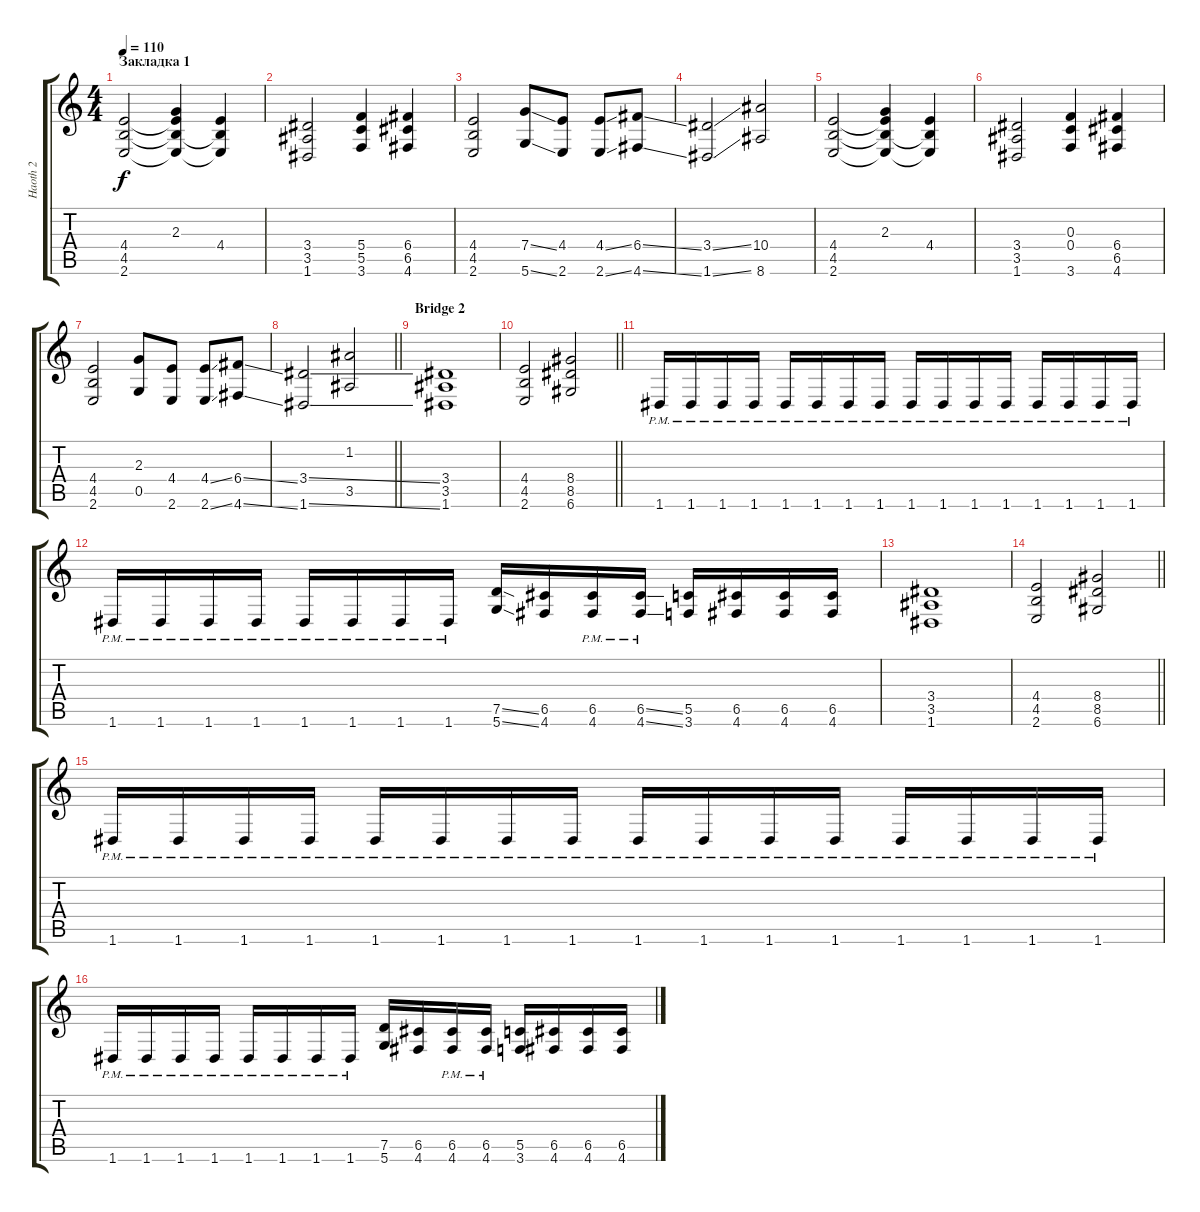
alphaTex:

\track ("Haoth 2" "Haoth 2") {instrument distortionguitar}
\staff {score tabs}
\tuning (D4 A3 F3 C3 G2 D2) {hide}
\ts (4 4)
\section ("" "Закладка 1")
\tempo 110
\clef g2
\ks c
(4.4 4.5 2.6).2{dy f} (2.3 4.4{t} 4.5{t} 2.6{t}).4 (4.4 4.5{t} 2.6{t}).4 |
(3.4 3.5 1.6).2 (5.4 5.5 3.6).4 (6.4 6.5 4.6).4 |
(4.4 4.5 2.6).2 (7.4{ss} 5.6{ss}).8 (4.4 2.6).8 (4.4{ss} 2.6{ss}).8 (6.4{ss} 4.6{ss}).8 |
(3.4{ss} 1.6{ss}).2 (10.4 8.6).2 |
(4.4 4.5 2.6).2 (2.3 4.4{t} 4.5{t} 2.6{t}).4 (4.4 4.5{t} 2.6{t}).4 |
(3.4 3.5 1.6).2 (0.3 0.4 3.6).4 (6.4 6.5 4.6).4 |
(4.4 4.5 2.6).2 (2.3 0.5).8 (4.4 2.6).8 (4.4{ss} 2.6{ss}).8 (6.4{ss} 4.6{ss}).8 |
\barLineRight lightlight
(3.4{ss} 1.6{ss}).2 (1.2 3.5).2 |
\section ("" "Bridge 2")
(3.4 3.5 1.6).1 |
\barLineRight lightlight
(4.4 4.5 2.6).2 (8.4 8.5 6.6).2 |
1.6{pm}.16 1.6{pm}.16 1.6{pm}.16 1.6{pm}.16 1.6{pm}.16 1.6{pm}.16 1.6{pm}.16 1.6{pm}.16 1.6{pm}.16 1.6{pm}.16 1.6{pm}.16 1.6{pm}.16 1.6{pm}.16 1.6{pm}.16 1.6{pm}.16 1.6{pm}.16 |
1.6{pm}.16 1.6{pm}.16 1.6{pm}.16 1.6{pm}.16 1.6{pm}.16 1.6{pm}.16 1.6{pm}.16 1.6{pm}.16 (7.5{ss} 5.6{ss}).16 (6.5 4.6).16 (6.5{pm} 4.6{pm}).16 (6.5{ss pm} 4.6{ss pm}).16 (5.5 3.6).16 (6.5 4.6).16 (6.5 4.6).16 (6.5 4.6).16 |
(3.4 3.5 1.6).1 |
\barLineRight lightlight
(4.4 4.5 2.6).2 (8.4 8.5 6.6).2 |
1.6{pm}.16 1.6{pm}.16 1.6{pm}.16 1.6{pm}.16 1.6{pm}.16 1.6{pm}.16 1.6{pm}.16 1.6{pm}.16 1.6{pm}.16 1.6{pm}.16 1.6{pm}.16 1.6{pm}.16 1.6{pm}.16 1.6{pm}.16 1.6{pm}.16 1.6{pm}.16 |
1.6{pm}.16 1.6{pm}.16 1.6{pm}.16 1.6{pm}.16 1.6{pm}.16 1.6{pm}.16 1.6{pm}.16 1.6{pm}.16 (7.5 5.6).16 (6.5 4.6).16 (6.5{pm} 4.6{pm}).16 (6.5{pm} 4.6{pm}).16 (5.5 3.6).16 (6.5 4.6).16 (6.5 4.6).16 (6.5 4.6).16
